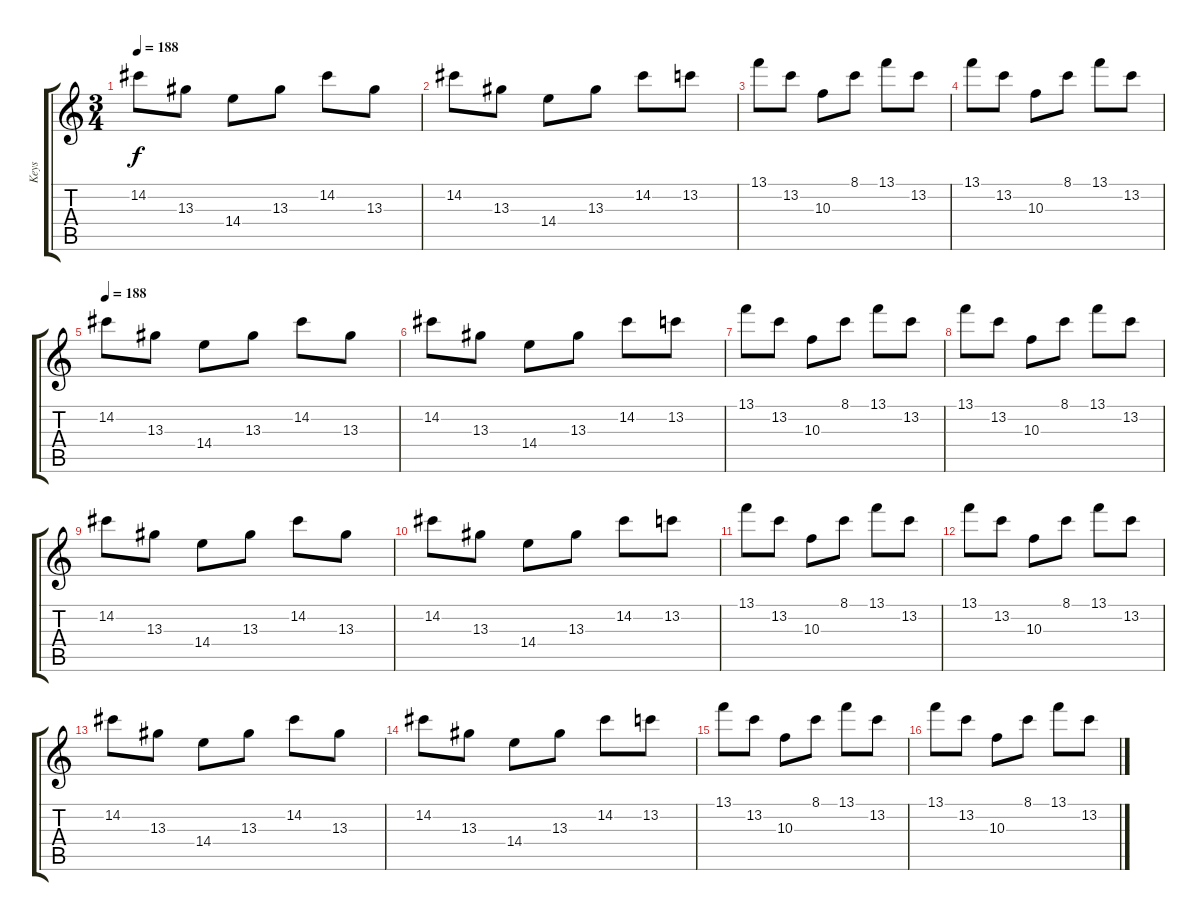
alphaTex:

\track ("Keys" "Keys") {instrument acousticguitarnylon}
\staff {score tabs}
\tuning (E4 B3 G3 D3 A2 E2) {hide}
\ts (3 4)
\tempo 188
\clef g2
\ks c
14.2.8{dy f} 13.3.8 14.4.8 13.3.8 14.2.8 13.3.8 |
14.2.8 13.3.8 14.4.8 13.3.8 14.2.8 13.2.8 |
13.1.8 13.2.8 10.3.8 8.1.8 13.1.8 13.2.8 |
13.1.8 13.2.8 10.3.8 8.1.8 13.1.8 13.2.8 |
\tempo 188
14.2.8 13.3.8 14.4.8 13.3.8 14.2.8 13.3.8 |
14.2.8 13.3.8 14.4.8 13.3.8 14.2.8 13.2.8 |
13.1.8 13.2.8 10.3.8 8.1.8 13.1.8 13.2.8 |
13.1.8 13.2.8 10.3.8 8.1.8 13.1.8 13.2.8 |
14.2.8 13.3.8 14.4.8 13.3.8 14.2.8 13.3.8 |
14.2.8 13.3.8 14.4.8 13.3.8 14.2.8 13.2.8 |
13.1.8 13.2.8 10.3.8 8.1.8 13.1.8 13.2.8 |
13.1.8 13.2.8 10.3.8 8.1.8 13.1.8 13.2.8 |
14.2.8 13.3.8 14.4.8 13.3.8 14.2.8 13.3.8 |
14.2.8 13.3.8 14.4.8 13.3.8 14.2.8 13.2.8 |
13.1.8 13.2.8 10.3.8 8.1.8 13.1.8 13.2.8 |
13.1.8 13.2.8 10.3.8 8.1.8 13.1.8 13.2.8
